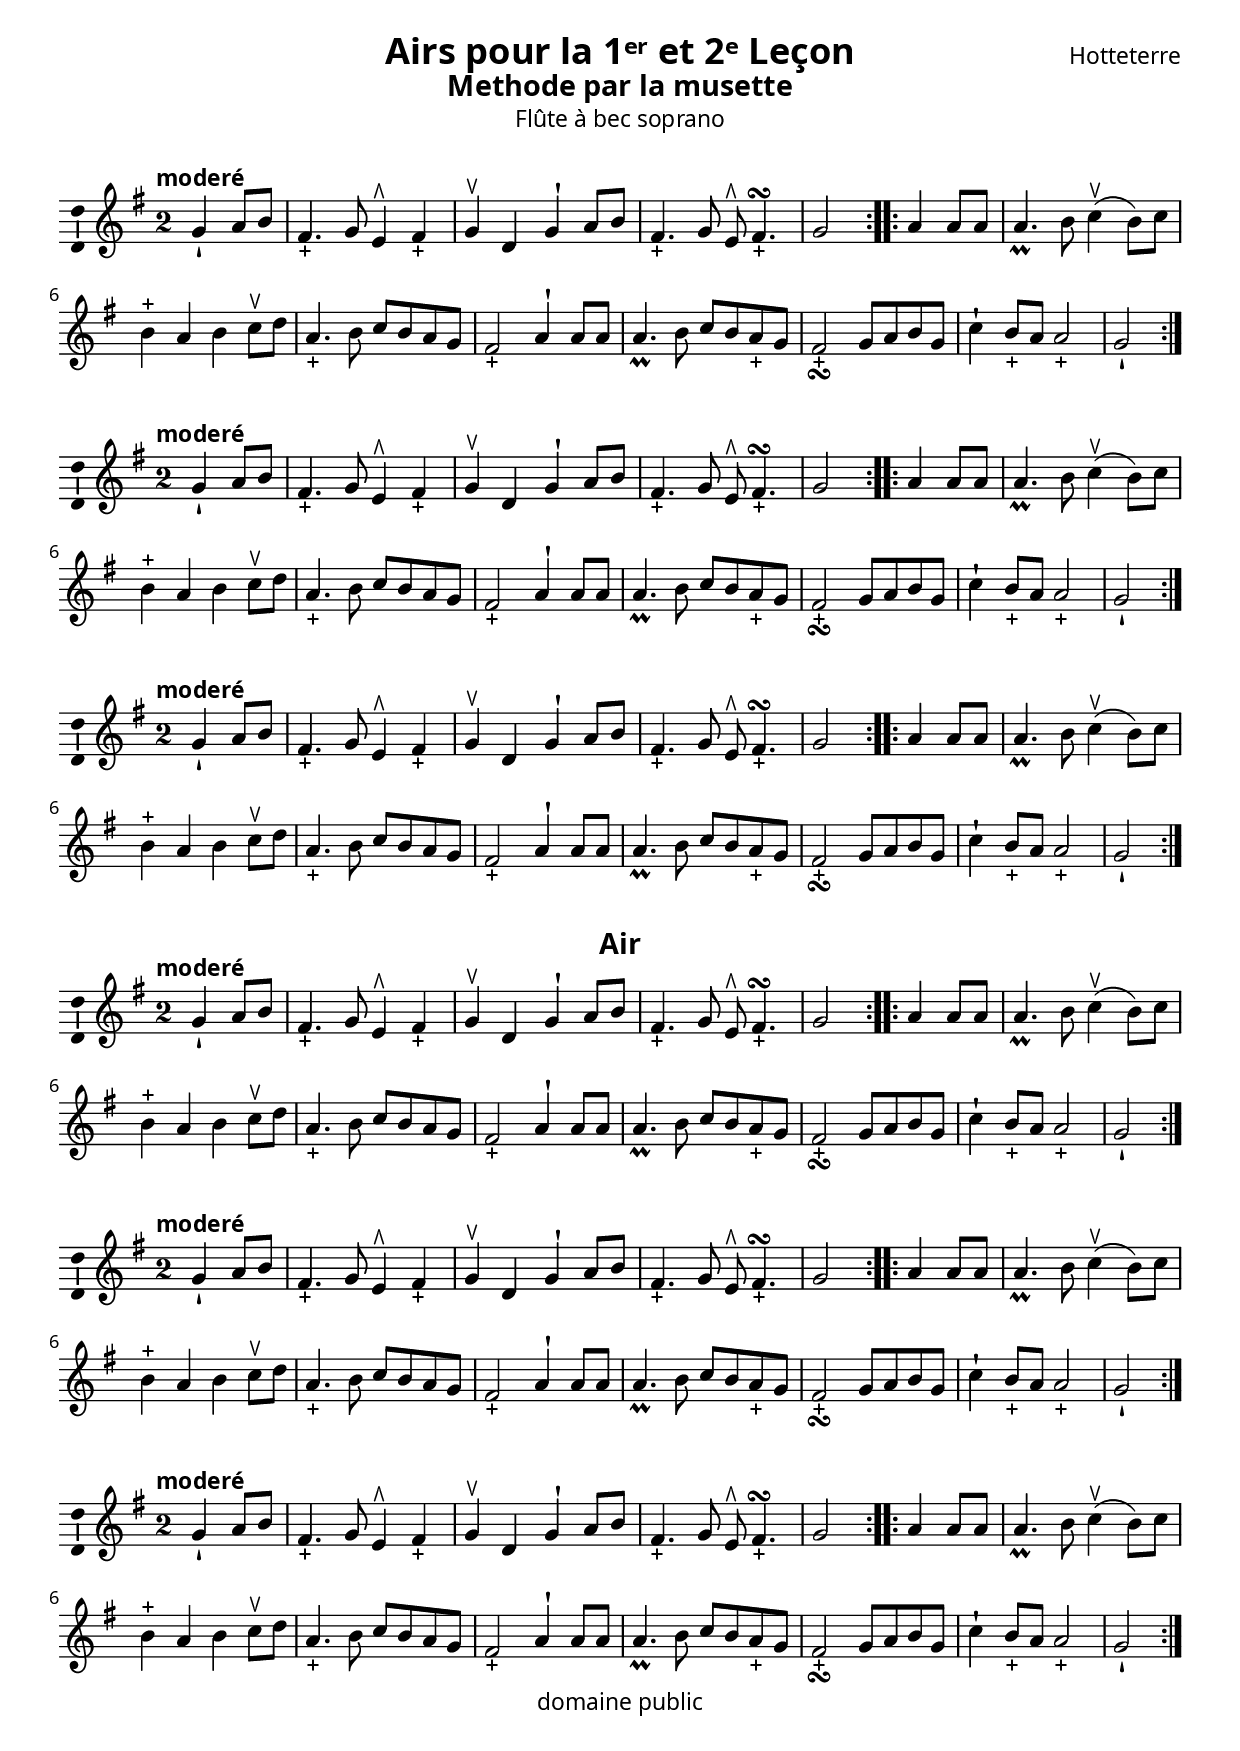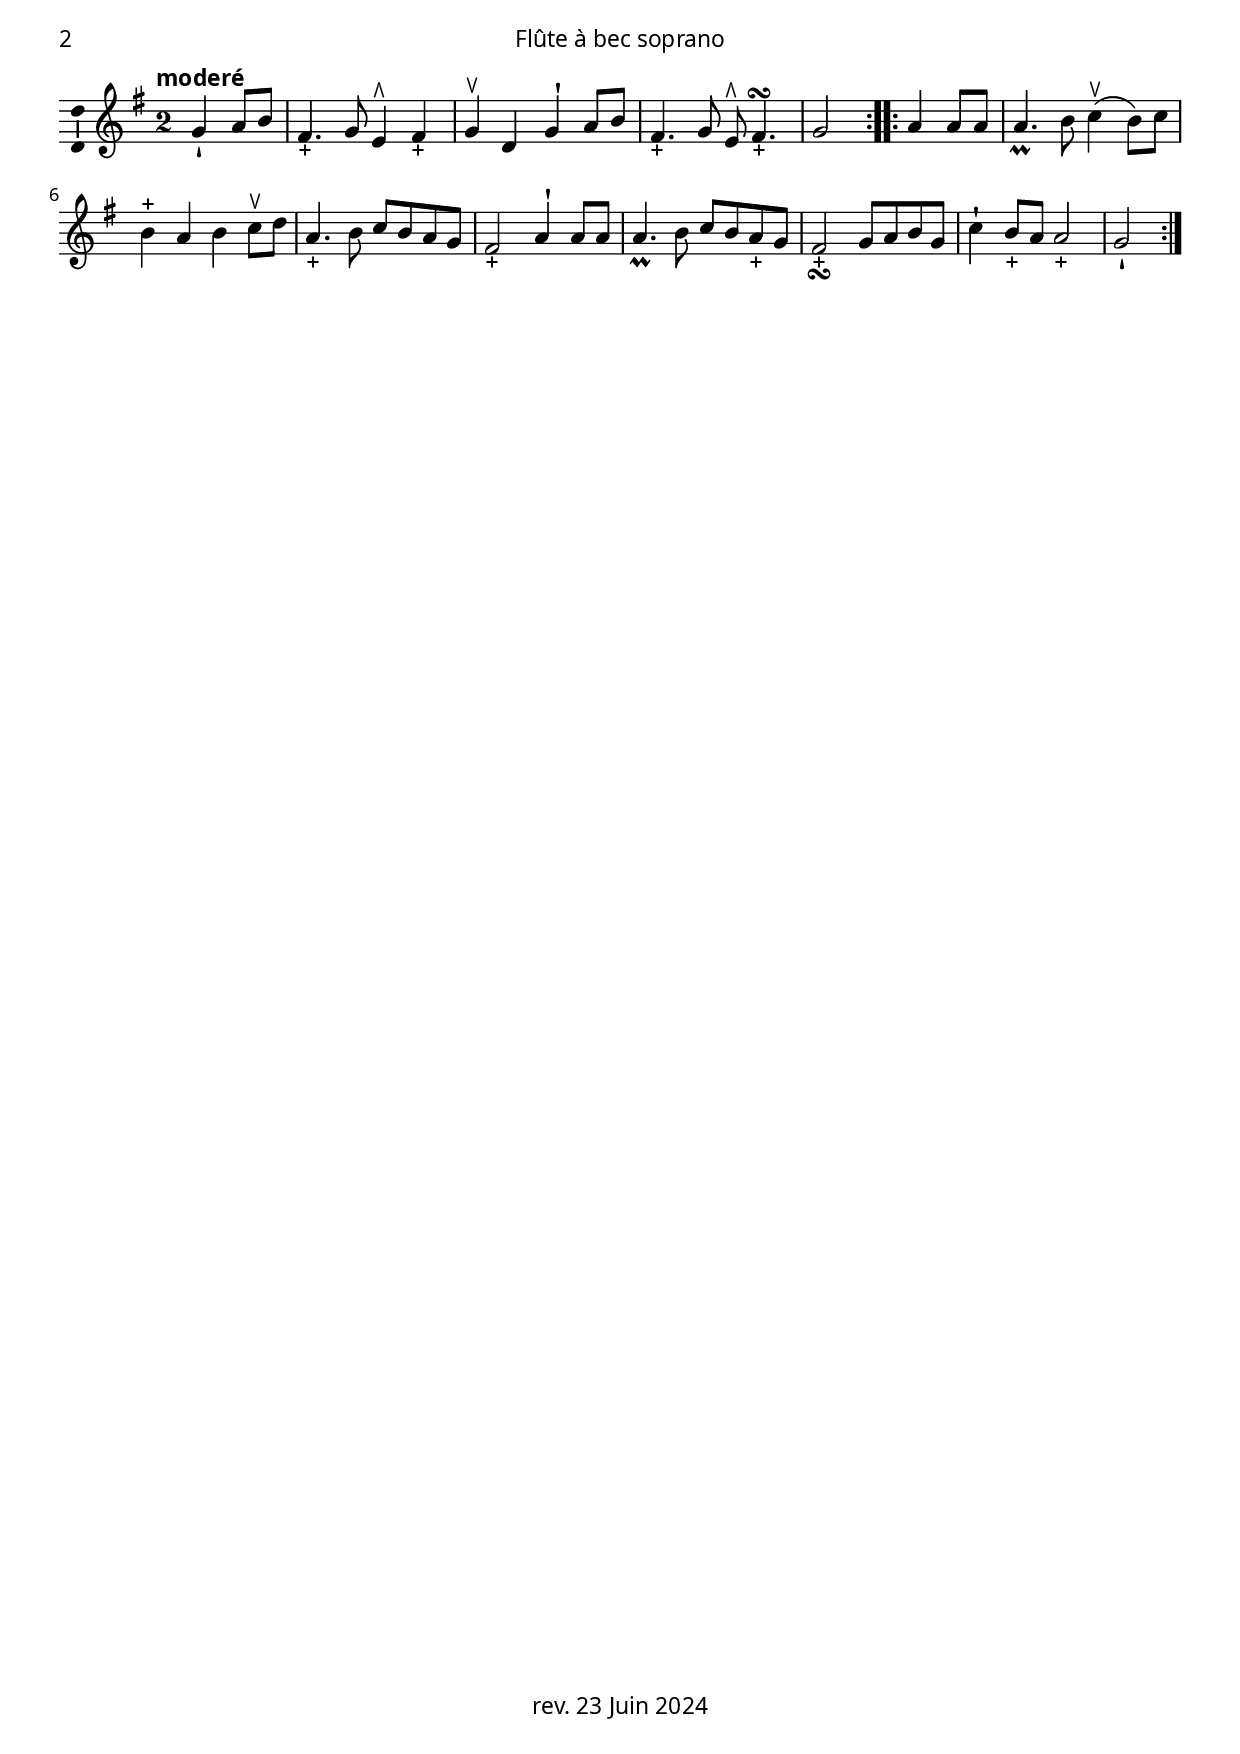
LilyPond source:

\version "2.24.1"
\include "stemside.ily"

\book {
  \bookpart {
    \include "layout.ily"
    \header {
      arranger = "mise en page par Holger Peters"
composer = "Hotteterre"
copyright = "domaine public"
opus = ""
subtitle ="Methode par la musette"
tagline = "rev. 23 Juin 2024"
title = "Airs pour la 1ᵉʳ et 2ᵉ Leçon"
print-all-headers = ##t

      instrument = "Flûte à bec soprano"
    }
    \score {
  \header {
    piece = "Air"

  }
  \new Staff \with {
    midiInstrument = "recorder"
    \consists "Ambitus_engraver"
  } {
    <<
      {\clef violin \transpose g d
      {\once \override Staff.TimeSignature.style = #'single-digit
\time 2/2
\key c \major
\transpose c c'' {
  \repeat volta 2 {
    \tempo "moderé"
    \partial 2 c4-! d8 e                |
    b,4.\tre c8 a,4^\rtoe b,4\tre       |
    c4^\ltoe g,4 c^! d8 e               |
    b,4.\tre c8 a,^\rtoe b,4.^\turn\tre |
    c2
  }
  \repeat volta 2 {
    d4 d8 d                             |
    d4.\battement e8 f4^\ltoe (e8) f8   |
    e4\tre d e f8^\ltoe g               |
    d4.\tre e8 f e d c                  |
    b,2\tre d4^! d8 d8                  |
    d4.\battement e8 f e d\tre c        |
    b,2\tre_\turn c8 d e c              |
    f4^! e8\tre d d2\tre                |
    c2_!
  }
  \fine
}
 }
    }
  >>
}
\layout { }
\midi { }
}

    \score {
  \header {
    piece = "Air"

  }
  \new Staff \with {
    midiInstrument = "recorder"
    \consists "Ambitus_engraver"
  } {
    <<
      {\clef violin \transpose g d
      {\once \override Staff.TimeSignature.style = #'single-digit
\time 2/2
\key c \major
\transpose c c'' {
  \repeat volta 2 {
    \tempo "moderé"
    \partial 2 c4-! d8 e                |
    b,4.\tre c8 a,4^\rtoe b,4\tre       |
    c4^\ltoe g,4 c^! d8 e               |
    b,4.\tre c8 a,^\rtoe b,4.^\turn\tre |
    c2
  }
  \repeat volta 2 {
    d4 d8 d                             |
    d4.\battement e8 f4^\ltoe (e8) f8   |
    e4\tre d e f8^\ltoe g               |
    d4.\tre e8 f e d c                  |
    b,2\tre d4^! d8 d8                  |
    d4.\battement e8 f e d\tre c        |
    b,2\tre_\turn c8 d e c              |
    f4^! e8\tre d d2\tre                |
    c2_!
  }
  \fine
}
 }
    }
  >>
}
\layout { }
\midi { }
}

    \score {
  \header {
    piece = "Air"

  }
  \new Staff \with {
    midiInstrument = "recorder"
    \consists "Ambitus_engraver"
  } {
    <<
      {\clef violin \transpose g d
      {\once \override Staff.TimeSignature.style = #'single-digit
\time 2/2
\key c \major
\transpose c c'' {
  \repeat volta 2 {
    \tempo "moderé"
    \partial 2 c4-! d8 e                |
    b,4.\tre c8 a,4^\rtoe b,4\tre       |
    c4^\ltoe g,4 c^! d8 e               |
    b,4.\tre c8 a,^\rtoe b,4.^\turn\tre |
    c2
  }
  \repeat volta 2 {
    d4 d8 d                             |
    d4.\battement e8 f4^\ltoe (e8) f8   |
    e4\tre d e f8^\ltoe g               |
    d4.\tre e8 f e d c                  |
    b,2\tre d4^! d8 d8                  |
    d4.\battement e8 f e d\tre c        |
    b,2\tre_\turn c8 d e c              |
    f4^! e8\tre d d2\tre                |
    c2_!
  }
  \fine
}
 }
    }
  >>
}
\layout { }
\midi { }
}

    \score {
  \header {
    piece = "Air"

  }
  \new Staff \with {
    midiInstrument = "recorder"
    \consists "Ambitus_engraver"
  } {
    <<
      {\clef violin \transpose g d
      {\once \override Staff.TimeSignature.style = #'single-digit
\time 2/2
\key c \major
\transpose c c'' {
  \repeat volta 2 {
    \tempo "moderé"
    \partial 2 c4-! d8 e                |
    b,4.\tre c8 a,4^\rtoe b,4\tre       |
    c4^\ltoe g,4 c^! d8 e               |
    b,4.\tre c8 a,^\rtoe b,4.^\turn\tre |
    c2
  }
  \repeat volta 2 {
    d4 d8 d                             |
    d4.\battement e8 f4^\ltoe (e8) f8   |
    e4\tre d e f8^\ltoe g               |
    d4.\tre e8 f e d c                  |
    b,2\tre d4^! d8 d8                  |
    d4.\battement e8 f e d\tre c        |
    b,2\tre_\turn c8 d e c              |
    f4^! e8\tre d d2\tre                |
    c2_!
  }
  \fine
}
 }
    }
  >>
}
\layout { }
\midi { }
}

    \score {
  \header {
    piece = "Air"

  }
  \new Staff \with {
    midiInstrument = "recorder"
    \consists "Ambitus_engraver"
  } {
    <<
      {\clef violin \transpose g d
      {\once \override Staff.TimeSignature.style = #'single-digit
\time 2/2
\key c \major
\transpose c c'' {
  \repeat volta 2 {
    \tempo "moderé"
    \partial 2 c4-! d8 e                |
    b,4.\tre c8 a,4^\rtoe b,4\tre       |
    c4^\ltoe g,4 c^! d8 e               |
    b,4.\tre c8 a,^\rtoe b,4.^\turn\tre |
    c2
  }
  \repeat volta 2 {
    d4 d8 d                             |
    d4.\battement e8 f4^\ltoe (e8) f8   |
    e4\tre d e f8^\ltoe g               |
    d4.\tre e8 f e d c                  |
    b,2\tre d4^! d8 d8                  |
    d4.\battement e8 f e d\tre c        |
    b,2\tre_\turn c8 d e c              |
    f4^! e8\tre d d2\tre                |
    c2_!
  }
  \fine
}
 }
    }
  >>
}
\layout { }
\midi { }
}

    \score {
  \header {
    piece = "Air"

  }
  \new Staff \with {
    midiInstrument = "recorder"
    \consists "Ambitus_engraver"
  } {
    <<
      {\clef violin \transpose g d
      {\once \override Staff.TimeSignature.style = #'single-digit
\time 2/2
\key c \major
\transpose c c'' {
  \repeat volta 2 {
    \tempo "moderé"
    \partial 2 c4-! d8 e                |
    b,4.\tre c8 a,4^\rtoe b,4\tre       |
    c4^\ltoe g,4 c^! d8 e               |
    b,4.\tre c8 a,^\rtoe b,4.^\turn\tre |
    c2
  }
  \repeat volta 2 {
    d4 d8 d                             |
    d4.\battement e8 f4^\ltoe (e8) f8   |
    e4\tre d e f8^\ltoe g               |
    d4.\tre e8 f e d c                  |
    b,2\tre d4^! d8 d8                  |
    d4.\battement e8 f e d\tre c        |
    b,2\tre_\turn c8 d e c              |
    f4^! e8\tre d d2\tre                |
    c2_!
  }
  \fine
}
 }
    }
  >>
}
\layout { }
\midi { }
}

    \score {
  \header {
    piece = "Air"

  }
  \new Staff \with {
    midiInstrument = "recorder"
    \consists "Ambitus_engraver"
  } {
    <<
      {\clef violin \transpose g d
      {\once \override Staff.TimeSignature.style = #'single-digit
\time 2/2
\key c \major
\transpose c c'' {
  \repeat volta 2 {
    \tempo "moderé"
    \partial 2 c4-! d8 e                |
    b,4.\tre c8 a,4^\rtoe b,4\tre       |
    c4^\ltoe g,4 c^! d8 e               |
    b,4.\tre c8 a,^\rtoe b,4.^\turn\tre |
    c2
  }
  \repeat volta 2 {
    d4 d8 d                             |
    d4.\battement e8 f4^\ltoe (e8) f8   |
    e4\tre d e f8^\ltoe g               |
    d4.\tre e8 f e d c                  |
    b,2\tre d4^! d8 d8                  |
    d4.\battement e8 f e d\tre c        |
    b,2\tre_\turn c8 d e c              |
    f4^! e8\tre d d2\tre                |
    c2_!
  }
  \fine
}
 }
    }
  >>
}
\layout { }
\midi { }
}

  }
}
% vim:sw=2:ts=2:et:
